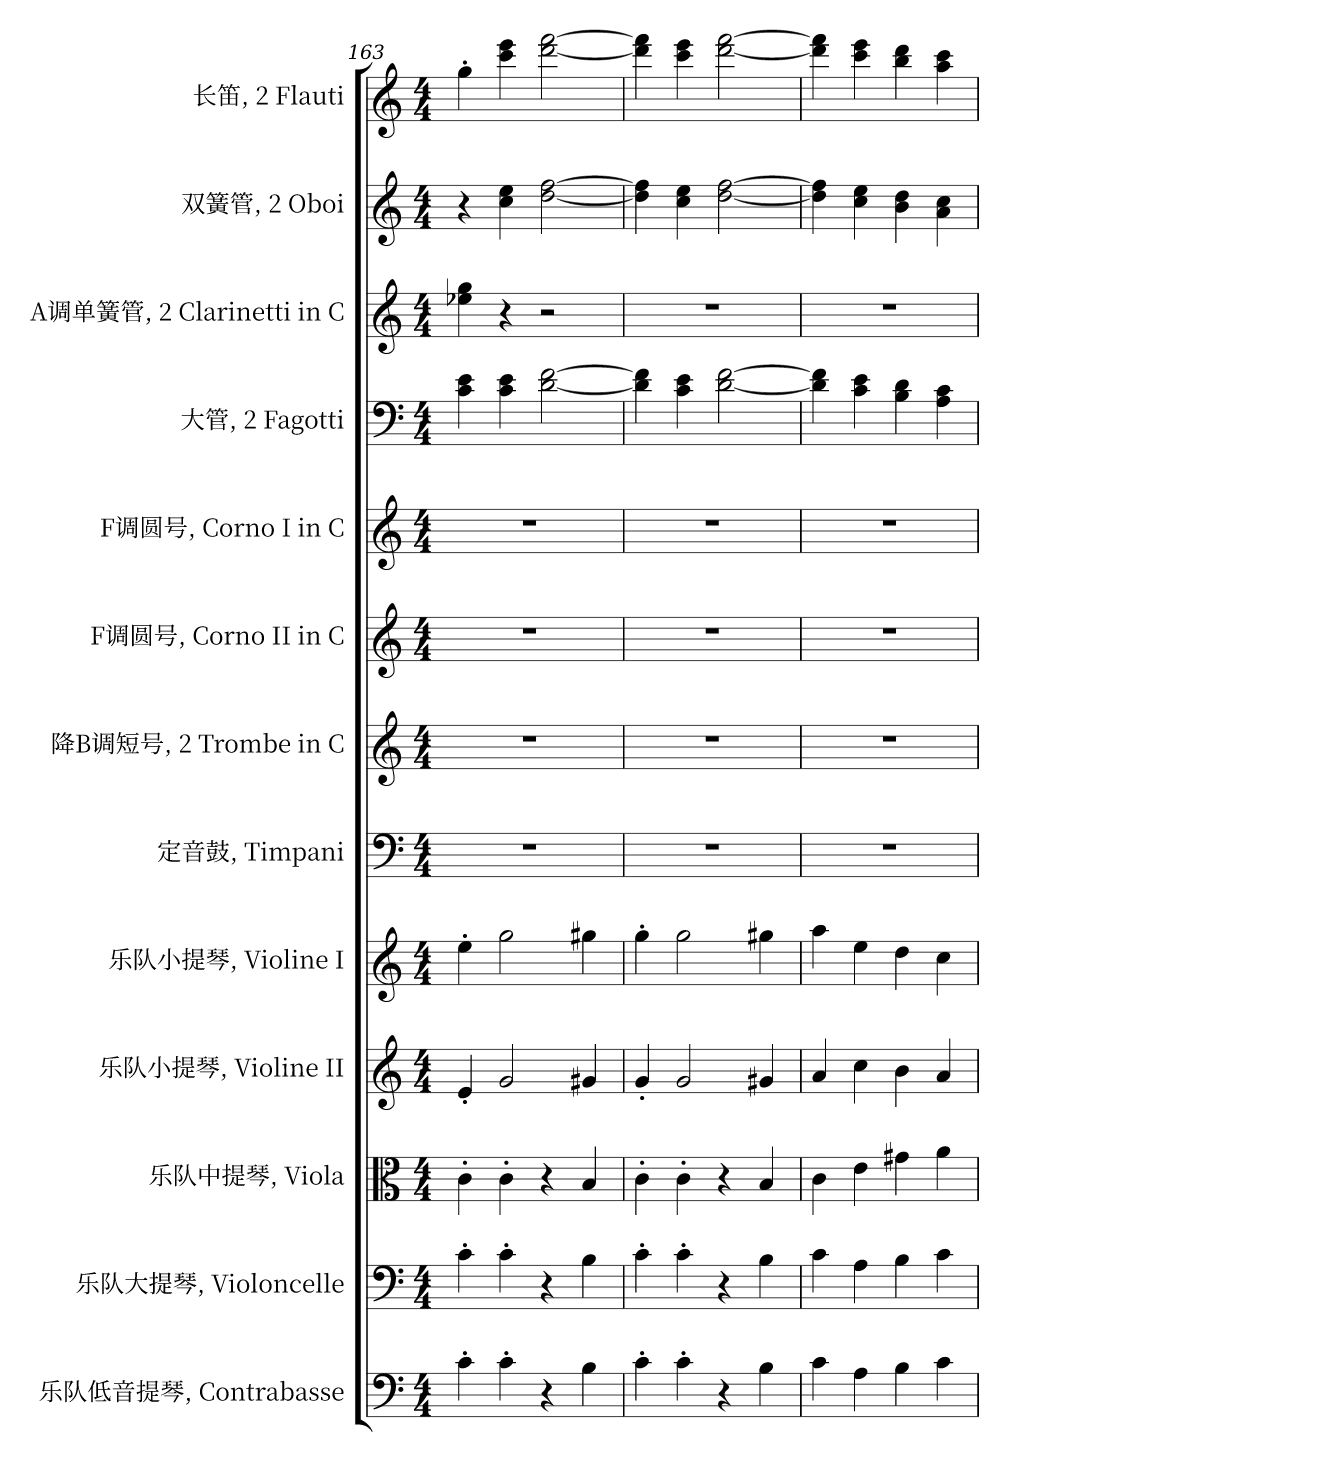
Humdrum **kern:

**kern	**kern	**kern	**kern	**kern	**kern	**kern	**kern	**kern	**kern	**kern	**kern	**kern
*part13	*part12	*part11	*part10	*part9	*part8	*part7	*part6	*part5	*part4	*part3	*part2	*part1
*staff13	*staff12	*staff11	*staff10	*staff9	*staff8	*staff7	*staff6	*staff5	*staff4	*staff3	*staff2	*staff1
*I"乐队低音提琴, Contrabasse	*I"乐队大提琴, Violoncelle	*I"乐队中提琴, Viola	*I"乐队小提琴, Violine II	*I"乐队小提琴, Violine I	*I"定音鼓, Timpani	*I"降B调短号, 2 Trombe in C	*I"F调圆号, Corno II in C	*I"F调圆号, Corno I in C	*I"大管, 2 Fagotti	*I"A调单簧管, 2 Clarinetti in C	*I"双簧管, 2 Oboi	*I"长笛, 2 Flauti
*I'Cbs.	*	*	*	*	*I'Timp.	*	*	*	*	*I'A Cl.	*I'Ob.	*I'Fl.
*clefF4	*clefF4	*clefC3	*clefG2	*clefG2	*clefF4	*clefG2	*clefG2	*clefG2	*clefF4	*clefG2	*clefG2	*clefG2
*ITrd7c12	*	*	*	*	*	*ITrd1c2	*ITrd4c7	*ITrd4c7	*	*ITrd2c3	*	*
*k[]	*k[]	*k[]	*k[]	*k[]	*k[]	*k[b-e-]	*k[b-]	*k[b-]	*k[]	*k[f#c#g#]	*k[]	*k[]
*M4/4	*M4/4	*M4/4	*M4/4	*M4/4	*M4/4	*M4/4	*M4/4	*M4/4	*M4/4	*M4/4	*M4/4	*M4/4
*MM195	*MM195	*MM195	*MM195	*MM195	*MM195	*MM195	*MM195	*MM195	*MM195	*MM195	*MM195	*MM195
=163	=163	=163	=163	=163	=163	=163	=163	=163	=163	=163	=163	=163
4C'\	4c'\	4c'\	4e'/	4ee'\	1r	1r	1r	1r	4c\ 4e\	4ccn\ 4ee\	4r	4gg'\
4C'\	4c'\	4c'\	2g/	2gg\	.	.	.	.	4c\ 4e\	4r	4cc\ 4ee\	4ccc\ 4eee\
*	*	*	*	*	*	*	*	*	*	*	*	*MM205
4r	4r	4r	.	.	.	.	.	.	[2d\ [2f\	2r	[2dd\ [2ff\	[2ddd\ [2fff\
4BB\	4B\	4B/	4g#X/	4gg#X\	.	.	.	.	.	.	.	.
!!LO:PB:g=z
=164	=164	=164	=164	=164	=164	=164	=164	=164	=164	=164	=164	=164
*	*	*	*	*	*	*	*	*	*	*	*	*MM196
4C'\	4c'\	4c'\	4g'/	4gg'\	1r	1r	1r	1r	4d\] 4f\]	1r	4dd\] 4ff\]	4ddd\] 4fff\]
4C'\	4c'\	4c'\	2g/	2gg\	.	.	.	.	4c\ 4e\	.	4cc\ 4ee\	4ccc\ 4eee\
*	*	*	*	*	*	*	*	*	*	*	*	*MM205
4r	4r	4r	.	.	.	.	.	.	[2d\ [2f\	.	[2dd\ [2ff\	[2ddd\ [2fff\
4BB\	4B\	4B/	4g#X/	4gg#X\	.	.	.	.	.	.	.	.
=165	=165	=165	=165	=165	=165	=165	=165	=165	=165	=165	=165	=165
*	*	*	*	*	*	*	*	*	*	*	*	*MM198
4C\	4c\	4c\	4a/	4aa\	1r	1r	1r	1r	4d\] 4f\]	1r	4dd\] 4ff\]	4ddd\] 4fff\]
4AA\	4A\	4e\	4cc\	4ee\	.	.	.	.	4c\ 4e\	.	4cc\ 4ee\	4ccc\ 4eee\
*	*	*	*	*	*	*	*	*	*	*	*	*MM207
4BB\	4B\	4g#X\	4b\	4dd\	.	.	.	.	4B\ 4d\	.	4b\ 4dd\	4bb\ 4ddd\
4C\	4c\	4a\	4a/	4cc\	.	.	.	.	4A\ 4c\	.	4a\ 4cc\	4aa\ 4ccc\
=	=	=	=	=	=	=	=	=	=	=	=	=
*-	*-	*-	*-	*-	*-	*-	*-	*-	*-	*-	*-	*-
